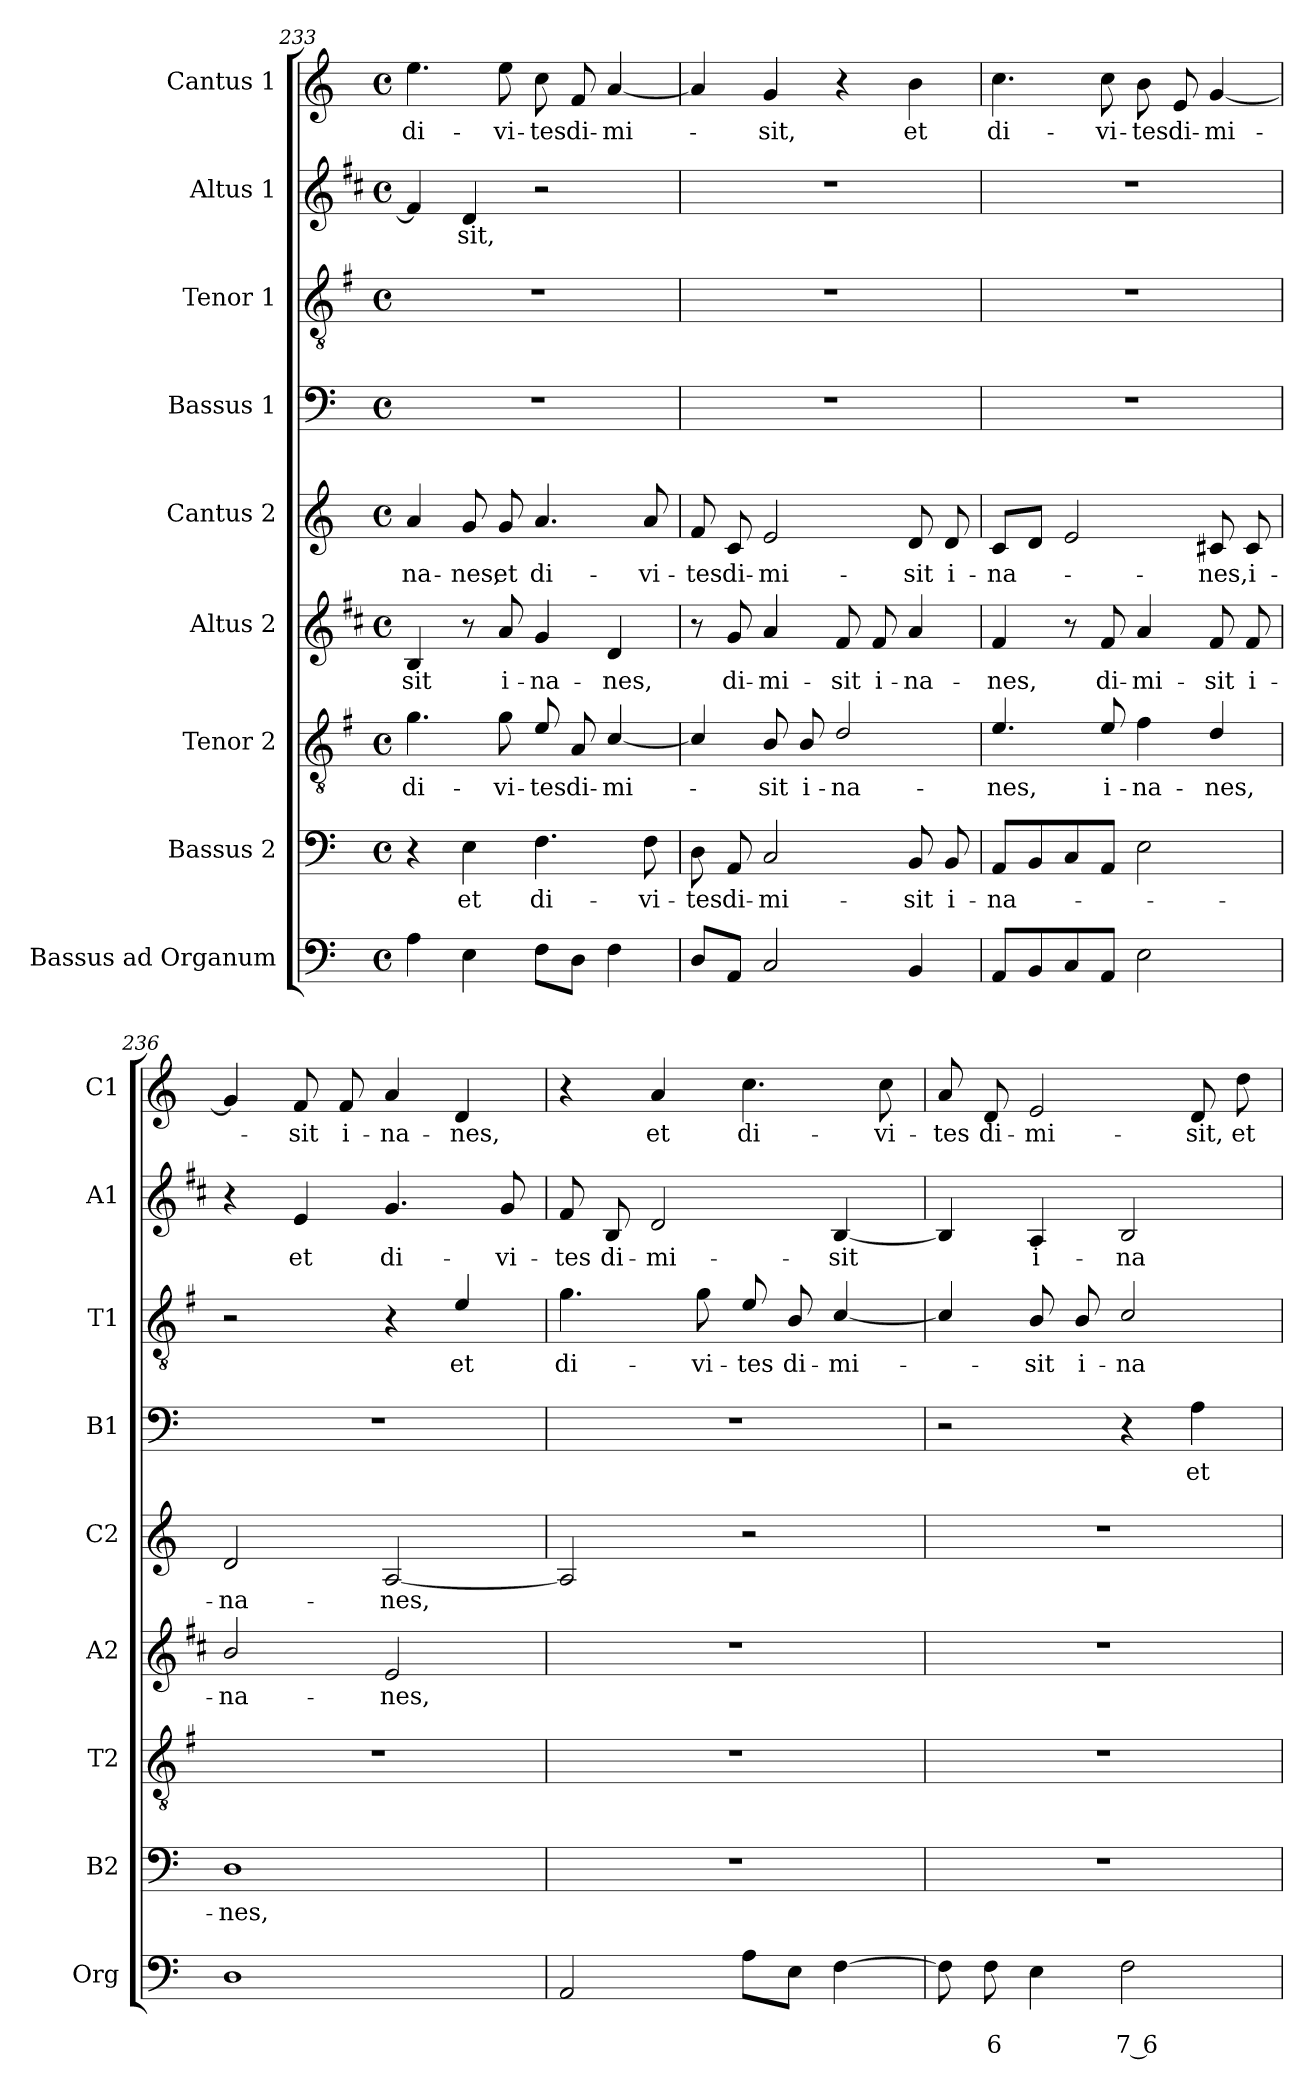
**kern	**text	**text	**kern	**text	**kern	**text	**kern	**text	**kern	**text	**kern	**text	**kern	**text	**kern	**text	**kern	**text
*part9	*part9	*part9	*part8	*part8	*part7	*part7	*part6	*part6	*part5	*part5	*part4	*part4	*part3	*part3	*part2	*part2	*part1	*part1
*staff9	*staff9	*staff9	*staff8	*staff8	*staff7	*staff7	*staff6	*staff6	*staff5	*staff5	*staff4	*staff4	*staff3	*staff3	*staff2	*staff2	*staff1	*staff1
*I"Bassus ad Organum	*	*	*I"Bassus 2	*	*I"Tenor 2	*	*I"Altus 2	*	*I"Cantus 2	*	*I"Bassus 1	*	*I"Tenor 1	*	*I"Altus 1	*	*I"Cantus 1	*
*I'Org	*	*	*I'B2	*	*I'T2	*	*I'A2	*	*I'C2	*	*I'B1	*	*I'T1	*	*I'A1	*	*I'C1	*
*clefF4	*	*	*clefF4	*	*clefGv2	*	*clefG2	*	*clefG2	*	*clefF4	*	*clefGv2	*	*clefG2	*	*clefG2	*
*	*	*	*	*	*ITrd4c7	*	*ITrd1c2	*	*	*	*	*	*ITrd4c7	*	*ITrd1c2	*	*	*
*k[]	*	*	*k[]	*	*k[]	*	*k[]	*	*k[]	*	*k[]	*	*k[]	*	*k[]	*	*k[]	*
*C:	*	*	*C:	*	*C:	*	*C:	*	*C:	*	*C:	*	*C:	*	*C:	*	*C:	*
*M4/4	*	*	*M4/4	*	*M4/4	*	*M4/4	*	*M4/4	*	*M4/4	*	*M4/4	*	*M4/4	*	*M4/4	*
*met(c)	*	*	*met(c)	*	*met(c)	*	*met(c)	*	*met(c)	*	*met(c)	*	*met(c)	*	*met(c)	*	*met(c)	*
=233	=233	=233	=233	=233	=233	=233	=233	=233	=233	=233	=233	=233	=233	=233	=233	=233	=233	=233
!	!	!	!	!	!	!LO:LY:b	!	!LO:LY:b	!	!LO:LY:b	!	!	!	!	!	!	!	!LO:LY:b
4A\	.	.	4r	.	4.c\	di-	4A/	-sit	4a/	-na-	1r	.	1r	.	4e/]	.	4.ee\	di-
!	!	!	!	!LO:LY:b	!	!	!	!	!	!LO:LY:b	!	!	!	!	!	!LO:LY:b	!	!
4E\	.	.	4E\	et	.	.	8r	.	8g/	-nes,	.	.	.	.	4c/	-sit,	.	.
!	!	!	!	!	!	!LO:LY:b	!	!LO:LY:b	!	!LO:LY:b	!	!	!	!	!	!	!	!LO:LY:b
.	.	.	.	.	8c\	-vi-	8g/	i-	8g/	et	.	.	.	.	.	.	8ee\	-vi-
!	!	!	!	!LO:LY:b	!	!LO:LY:b	!	!LO:LY:b	!	!LO:LY:b	!	!	!	!	!	!	!	!LO:LY:b
8F\L	.	.	4.F\	di-	8A/	-tes	4f/	-na-	4.a/	di-	.	.	.	.	2r	.	8cc\	-tes
!	!	!	!	!	!	!LO:LY:b	!	!	!	!	!	!	!	!	!	!	!	!LO:LY:b
8D\J	.	.	.	.	8D/	di-	.	.	.	.	.	.	.	.	.	.	8f/	di-
!	!	!	!	!	!	!LO:LY:b	!	!LO:LY:b	!	!	!	!	!	!	!	!	!	!LO:LY:b
4F\	.	.	.	.	[4F/	-mi-	4c/	-nes,	.	.	.	.	.	.	.	.	[4a/	-mi-
!	!	!	!	!LO:LY:b	!	!	!	!	!	!LO:LY:b	!	!	!	!	!	!	!	!
.	.	.	8F\	-vi-	.	.	.	.	8a/	-vi-	.	.	.	.	.	.	.	.
=234	=234	=234	=234	=234	=234	=234	=234	=234	=234	=234	=234	=234	=234	=234	=234	=234	=234	=234
!	!	!	!	!LO:LY:b	!	!	!	!	!	!LO:LY:b	!	!	!	!	!	!	!	!
8D/L	.	.	8D\	-tes	4F/]	.	8r	.	8f/	-tes	1r	.	1r	.	1r	.	4a/]	.
!	!	!	!	!LO:LY:b	!	!	!	!LO:LY:b	!	!LO:LY:b	!	!	!	!	!	!	!	!
8AA/J	.	.	8AA/	di-	.	.	8f/	di-	8c/	di-	.	.	.	.	.	.	.	.
!	!	!	!	!LO:LY:b	!	!LO:LY:b	!	!LO:LY:b	!	!LO:LY:b	!	!	!	!	!	!	!	!LO:LY:b
2C/	.	.	2C/	-mi-	8E/	-sit	4g/	-mi-	2e/	-mi-	.	.	.	.	.	.	4g/	-sit,
!	!	!	!	!	!	!LO:LY:b	!	!	!	!	!	!	!	!	!	!	!	!
.	.	.	.	.	8E/	i-	.	.	.	.	.	.	.	.	.	.	.	.
!	!	!	!	!	!	!LO:LY:b	!	!LO:LY:b	!	!	!	!	!	!	!	!	!	!
.	.	.	.	.	2G/	-na-	8e/	-sit	.	.	.	.	.	.	.	.	4r	.
!	!	!	!	!	!	!	!	!LO:LY:b	!	!	!	!	!	!	!	!	!	!
.	.	.	.	.	.	.	8e/	i-	.	.	.	.	.	.	.	.	.	.
!	!	!	!	!LO:LY:b	!	!	!	!LO:LY:b	!	!LO:LY:b	!	!	!	!	!	!	!	!LO:LY:b
4BB/	.	.	8BB/	-sit	.	.	4g/	-na-	8d/	-sit	.	.	.	.	.	.	4b\	et
!	!	!	!	!LO:LY:b	!	!	!	!	!	!LO:LY:b	!	!	!	!	!	!	!	!
.	.	.	8BB/	i-	.	.	.	.	8d/	i-	.	.	.	.	.	.	.	.
!!LO:LB:g=z
=235	=235	=235	=235	=235	=235	=235	=235	=235	=235	=235	=235	=235	=235	=235	=235	=235	=235	=235
!	!	!	!	!LO:LY:b	!	!LO:LY:b	!	!LO:LY:b	!	!LO:LY:b	!	!	!	!	!	!	!	!LO:LY:b
8AA/L	.	.	8AA/L	-na-	4.A/	-nes,	4e/	-nes,	8c/L	-na-	1r	.	1r	.	1r	.	4.cc\	di-
8BB/	.	.	8BB/	.	.	.	.	.	8d/J	.	.	.	.	.	.	.	.	.
8C/	.	.	8C/	.	.	.	8r	.	2e/	.	.	.	.	.	.	.	.	.
!	!	!	!	!	!	!LO:LY:b	!	!LO:LY:b	!	!	!	!	!	!	!	!	!	!LO:LY:b
8AA/J	.	.	8AA/J	.	8A/	i-	8e/	di-	.	.	.	.	.	.	.	.	8cc\	-vi-
!	!	!	!	!	!	!LO:LY:b	!	!LO:LY:b	!	!	!	!	!	!	!	!	!	!LO:LY:b
2E\	.	.	2E\	.	4B\	-na-	4g/	-mi-	.	.	.	.	.	.	.	.	8b\	-tes
!	!	!	!	!	!	!	!	!	!	!	!	!	!	!	!	!	!	!LO:LY:b
.	.	.	.	.	.	.	.	.	.	.	.	.	.	.	.	.	8e/	di-
!	!	!	!	!	!	!LO:LY:b	!	!LO:LY:b	!	!LO:LY:b	!	!	!	!	!	!	!	!LO:LY:b
.	.	.	.	.	4G/	-nes,	8e/	-sit	8c#X/	-nes,	.	.	.	.	.	.	[4g/	-mi-
!	!	!	!	!	!	!	!	!LO:LY:b	!	!LO:LY:b	!	!	!	!	!	!	!	!
.	.	.	.	.	.	.	8e/	i-	8c#/	i-	.	.	.	.	.	.	.	.
=236	=236	=236	=236	=236	=236	=236	=236	=236	=236	=236	=236	=236	=236	=236	=236	=236	=236	=236
!	!	!	!	!LO:LY:b	!	!	!	!LO:LY:b	!	!LO:LY:b	!	!	!	!	!	!	!	!
1D	.	.	1D	-nes,	1r	.	2a/	-na-	2d/	-na-	1r	.	2r	.	4r	.	4g/]	.
!	!	!	!	!	!	!	!	!	!	!	!	!	!	!	!	!LO:LY:b	!	!LO:LY:b
.	.	.	.	.	.	.	.	.	.	.	.	.	.	.	4d/	et	8f/	-sit
!	!	!	!	!	!	!	!	!	!	!	!	!	!	!	!	!	!	!LO:LY:b
.	.	.	.	.	.	.	.	.	.	.	.	.	.	.	.	.	8f/	i-
!	!	!	!	!	!	!	!	!LO:LY:b	!	!LO:LY:b	!	!	!	!	!	!LO:LY:b	!	!LO:LY:b
.	.	.	.	.	.	.	2d/	-nes,	[2A/	-nes,	.	.	4r	.	4.f/	di-	4a/	-na-
!	!	!	!	!	!	!	!	!	!	!	!	!	!	!LO:LY:b	!	!	!	!LO:LY:b
.	.	.	.	.	.	.	.	.	.	.	.	.	4A/	et	.	.	4d/	-nes,
!	!	!	!	!	!	!	!	!	!	!	!	!	!	!	!	!LO:LY:b	!	!
.	.	.	.	.	.	.	.	.	.	.	.	.	.	.	8f/	-vi-	.	.
=237	=237	=237	=237	=237	=237	=237	=237	=237	=237	=237	=237	=237	=237	=237	=237	=237	=237	=237
!	!	!	!	!	!	!	!	!	!	!	!	!	!	!LO:LY:b	!	!LO:LY:b	!	!
2AA/	.	.	1r	.	1r	.	1r	.	2A/]	.	1r	.	4.c\	di-	8e/	-tes	4r	.
!	!	!	!	!	!	!	!	!	!	!	!	!	!	!	!	!LO:LY:b	!	!
.	.	.	.	.	.	.	.	.	.	.	.	.	.	.	8A/	di-	.	.
!	!	!	!	!	!	!	!	!	!	!	!	!	!	!	!	!LO:LY:b	!	!LO:LY:b
.	.	.	.	.	.	.	.	.	.	.	.	.	.	.	2c/	-mi-	4a/	et
!	!	!	!	!	!	!	!	!	!	!	!	!	!	!LO:LY:b	!	!	!	!
.	.	.	.	.	.	.	.	.	.	.	.	.	8c\	-vi-	.	.	.	.
!	!	!	!	!	!	!	!	!	!	!	!	!	!	!LO:LY:b	!	!	!	!LO:LY:b
8A\L	.	.	.	.	.	.	.	.	2r	.	.	.	8A/	-tes	.	.	4.cc\	di-
!	!	!	!	!	!	!	!	!	!	!	!	!	!	!LO:LY:b	!	!	!	!
8E\J	.	.	.	.	.	.	.	.	.	.	.	.	8E/	di-	.	.	.	.
!	!	!	!	!	!	!	!	!	!	!	!	!	!	!LO:LY:b	!	!LO:LY:b	!	!
[4F\	.	.	.	.	.	.	.	.	.	.	.	.	[4F/	-mi-	[4A/	-sit	.	.
!	!	!	!	!	!	!	!	!	!	!	!	!	!	!	!	!	!	!LO:LY:b
.	.	.	.	.	.	.	.	.	.	.	.	.	.	.	.	.	8cc\	-vi-
=238	=238	=238	=238	=238	=238	=238	=238	=238	=238	=238	=238	=238	=238	=238	=238	=238	=238	=238
!	!	!	!	!	!	!	!	!	!	!	!	!	!	!	!	!	!	!LO:LY:b
8F\]	.	.	1r	.	1r	.	1r	.	1r	.	2r	.	4F/]	.	4A/]	.	8a/	-tes
!	!	!LO:LY:b	!	!	!	!	!	!	!	!	!	!	!	!	!	!	!	!LO:LY:b
8F\	.	6	.	.	.	.	.	.	.	.	.	.	.	.	.	.	8d/	di-
!	!	!	!	!	!	!	!	!	!	!	!	!	!	!LO:LY:b	!	!LO:LY:b	!	!LO:LY:b
4E\	.	.	.	.	.	.	.	.	.	.	.	.	8E/	-sit	4G/	i-	2e/	-mi-
!	!	!	!	!	!	!	!	!	!	!	!	!	!	!LO:LY:b	!	!	!	!
.	.	.	.	.	.	.	.	.	.	.	.	.	8E/	i-	.	.	.	.
!	!	!LO:LY:b	!	!	!	!	!	!	!	!	!	!	!	!LO:LY:b	!	!LO:LY:b	!	!
2F\	.	7 6	.	.	.	.	.	.	.	.	4r	.	2F/	-na-	2A/	-na-	.	.
!	!	!	!	!	!	!	!	!	!	!	!	!LO:LY:b	!	!	!	!	!	!LO:LY:b
.	.	.	.	.	.	.	.	.	.	.	4A\	et	.	.	.	.	8d/	-sit,
!	!	!	!	!	!	!	!	!	!	!	!	!	!	!	!	!	!	!LO:LY:b
.	.	.	.	.	.	.	.	.	.	.	.	.	.	.	.	.	8dd\	et
=	=	=	=	=	=	=	=	=	=	=	=	=	=	=	=	=	=	=
*-	*-	*-	*-	*-	*-	*-	*-	*-	*-	*-	*-	*-	*-	*-	*-	*-	*-	*-
